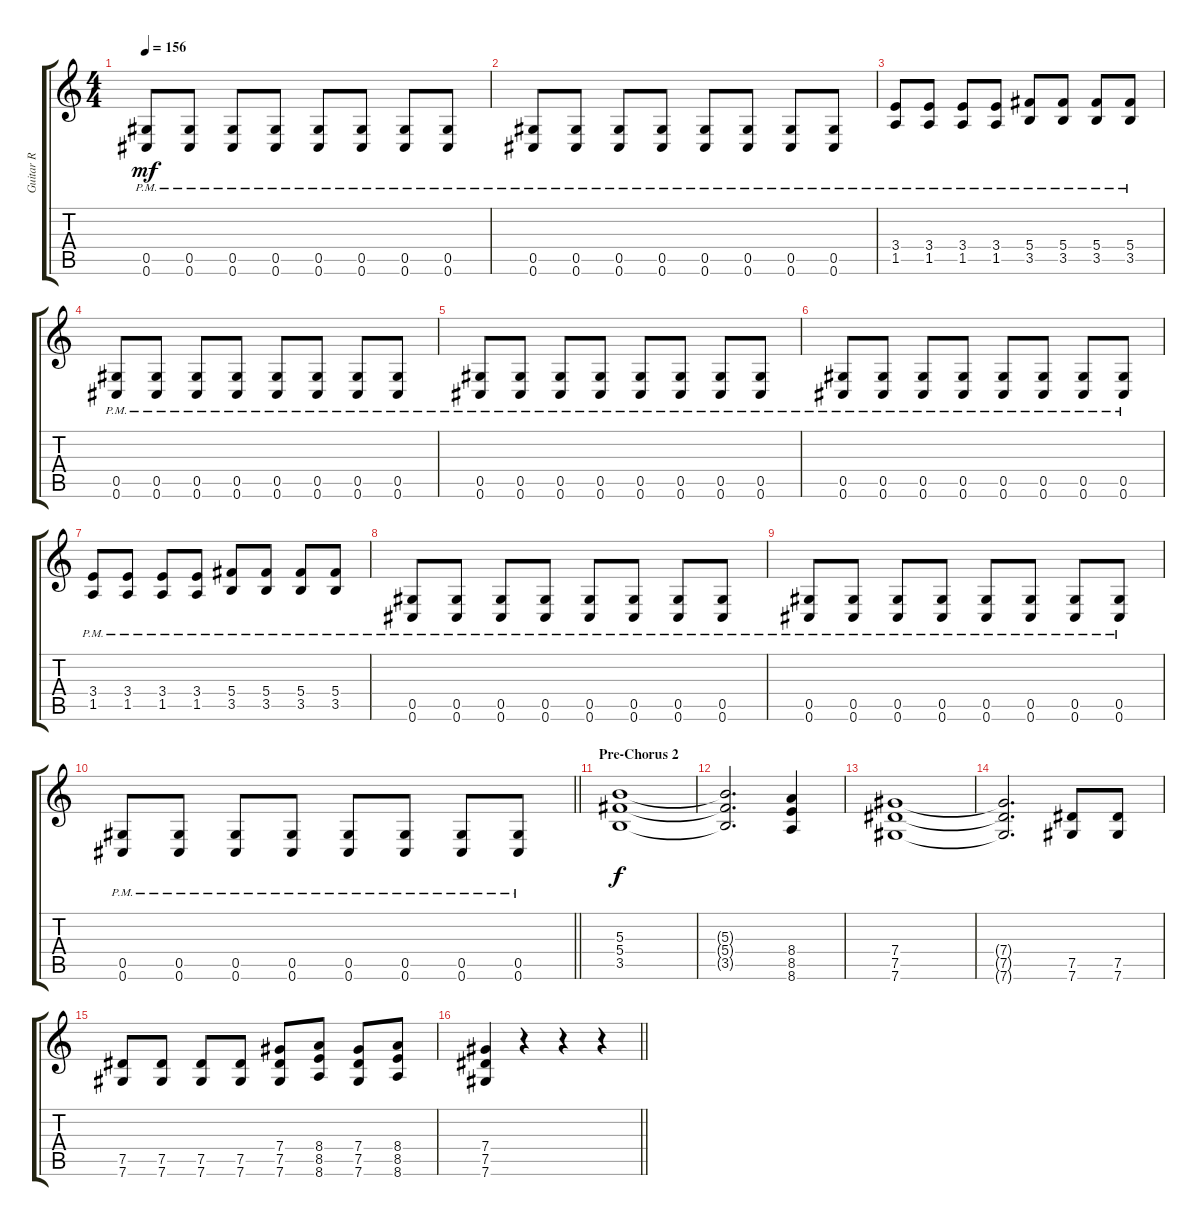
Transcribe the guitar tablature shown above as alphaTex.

\track ("Guitar R" "Guitar R") {instrument overdrivenguitar}
\staff {score tabs}
\tuning (Eb4 Bb3 Gb3 Db3 Ab2 Db2) {hide}
\ts (4 4)
\tempo 156
\clef g2
\ks c
(0.5{pm} 0.6{pm}).8{dy mf} (0.5{pm} 0.6{pm}).8 (0.5{pm} 0.6{pm}).8 (0.5{pm} 0.6{pm}).8 (0.5{pm} 0.6{pm}).8 (0.5{pm} 0.6{pm}).8 (0.5{pm} 0.6{pm}).8 (0.5{pm} 0.6{pm}).8 |
(0.5{pm} 0.6{pm}).8 (0.5{pm} 0.6{pm}).8 (0.5{pm} 0.6{pm}).8 (0.5{pm} 0.6{pm}).8 (0.5{pm} 0.6{pm}).8 (0.5{pm} 0.6{pm}).8 (0.5{pm} 0.6{pm}).8 (0.5{pm} 0.6{pm}).8 |
(3.4{pm} 1.5{pm}).8 (3.4{pm} 1.5{pm}).8 (3.4{pm} 1.5{pm}).8 (3.4{pm} 1.5{pm}).8 (5.4{pm} 3.5{pm}).8 (5.4{pm} 3.5{pm}).8 (5.4{pm} 3.5{pm}).8 (5.4{pm} 3.5{pm}).8 |
(0.5{pm} 0.6{pm}).8 (0.5{pm} 0.6{pm}).8 (0.5{pm} 0.6{pm}).8 (0.5{pm} 0.6{pm}).8 (0.5{pm} 0.6{pm}).8 (0.5{pm} 0.6{pm}).8 (0.5{pm} 0.6{pm}).8 (0.5{pm} 0.6{pm}).8 |
(0.5{pm} 0.6{pm}).8 (0.5{pm} 0.6{pm}).8 (0.5{pm} 0.6{pm}).8 (0.5{pm} 0.6{pm}).8 (0.5{pm} 0.6{pm}).8 (0.5{pm} 0.6{pm}).8 (0.5{pm} 0.6{pm}).8 (0.5{pm} 0.6{pm}).8 |
(0.5{pm} 0.6{pm}).8 (0.5{pm} 0.6{pm}).8 (0.5{pm} 0.6{pm}).8 (0.5{pm} 0.6{pm}).8 (0.5{pm} 0.6{pm}).8 (0.5{pm} 0.6{pm}).8 (0.5{pm} 0.6{pm}).8 (0.5{pm} 0.6{pm}).8 |
(3.4{pm} 1.5{pm}).8 (3.4{pm} 1.5{pm}).8 (3.4{pm} 1.5{pm}).8 (3.4{pm} 1.5{pm}).8 (5.4{pm} 3.5{pm}).8 (5.4{pm} 3.5{pm}).8 (5.4{pm} 3.5{pm}).8 (5.4{pm} 3.5{pm}).8 |
(0.5{pm} 0.6{pm}).8 (0.5{pm} 0.6{pm}).8 (0.5{pm} 0.6{pm}).8 (0.5{pm} 0.6{pm}).8 (0.5{pm} 0.6{pm}).8 (0.5{pm} 0.6{pm}).8 (0.5{pm} 0.6{pm}).8 (0.5{pm} 0.6{pm}).8 |
(0.5{pm} 0.6{pm}).8 (0.5{pm} 0.6{pm}).8 (0.5{pm} 0.6{pm}).8 (0.5{pm} 0.6{pm}).8 (0.5{pm} 0.6{pm}).8 (0.5{pm} 0.6{pm}).8 (0.5{pm} 0.6{pm}).8 (0.5{pm} 0.6{pm}).8 |
\barLineRight lightlight
(0.5{pm} 0.6{pm}).8 (0.5{pm} 0.6{pm}).8 (0.5{pm} 0.6{pm}).8 (0.5{pm} 0.6{pm}).8 (0.5{pm} 0.6{pm}).8 (0.5{pm} 0.6{pm}).8 (0.5{pm} 0.6{pm}).8 (0.5{pm} 0.6{pm}).8 |
\section ("" "Pre-Chorus 2")
(5.3 5.4 3.5).1{dy f} |
(5.3{t} 5.4{t} 3.5{t}).2{d} (8.4 8.5 8.6).4 |
(7.4 7.5 7.6).1 |
(7.4{t} 7.5{t} 7.6{t}).2{d} (7.5 7.6).8 (7.5 7.6).8 |
(7.5 7.6).8 (7.5 7.6).8 (7.5 7.6).8 (7.5 7.6).8 (7.4 7.5 7.6).8 (8.4 8.5 8.6).8 (7.4 7.5 7.6).8 (8.4 8.5 8.6).8 |
\barLineRight lightlight
(7.4 7.5 7.6).4 r.4 r.4 r.4
